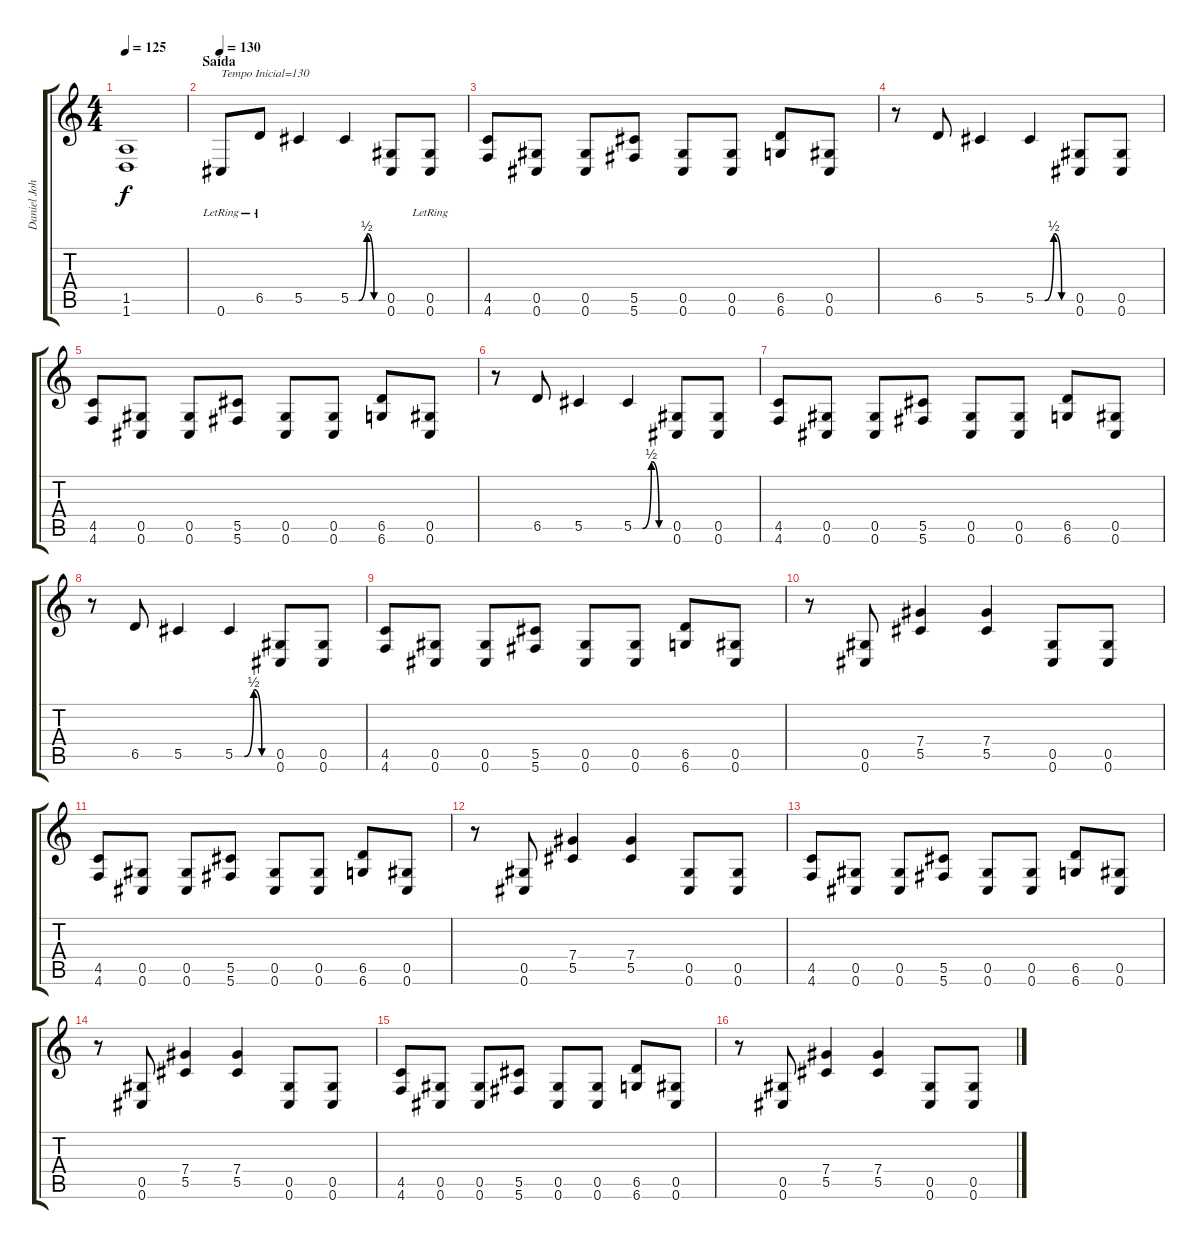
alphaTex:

\track ("Daniel Johns" "Daniel Joh") {instrument distortionguitar}
\staff {score tabs}
\tuning (Eb4 Bb3 Gb3 Db3 Ab2 Db2) {hide}
\ts (4 4)
\tempo 125
\clef g2
\ks c
(1.5{t} 1.6{t}).1{dy f} |
\section ("" "Saída")
\tempo 130
0.6{lr}.8{txt "Tempo Inicial=130"} 6.5{lr}.8 5.5.4 5.5{be (custom 0 0 15 0 30 2 43 0 60 0)}.4 (0.5 0.6).8 (0.5 0.6{lr}).8 |
(4.5 4.6).8 (0.5 0.6).8{volume 11 instrument electricguitarmuted} (0.5 0.6).8 (5.5 5.6).8{volume 13 instrument distortionguitar} (0.5 0.6).8{volume 11 instrument electricguitarmuted} (0.5 0.6).8 (6.5 6.6).8{volume 13 instrument distortionguitar} (0.5 0.6).8 |
r.8 6.5.8 5.5.4 5.5{be (custom 0 0 15 0 30 2 43 0 60 0)}.4 (0.5 0.6).8 (0.5 0.6).8 |
(4.5 4.6).8 (0.5 0.6).8{volume 11 instrument electricguitarmuted} (0.5 0.6).8 (5.5 5.6).8{volume 13 instrument distortionguitar} (0.5 0.6).8{volume 11 instrument electricguitarmuted} (0.5 0.6).8 (6.5 6.6).8{volume 13 instrument distortionguitar} (0.5 0.6).8 |
r.8 6.5.8 5.5.4 5.5{be (custom 0 0 15 0 30 2 43 0 60 0)}.4 (0.5 0.6).8 (0.5 0.6).8 |
(4.5 4.6).8 (0.5 0.6).8{volume 11 instrument electricguitarmuted} (0.5 0.6).8 (5.5 5.6).8{volume 13 instrument distortionguitar} (0.5 0.6).8{volume 11 instrument electricguitarmuted} (0.5 0.6).8 (6.5 6.6).8{volume 13 instrument distortionguitar} (0.5 0.6).8 |
r.8 6.5.8 5.5.4 5.5{be (custom 0 0 15 0 30 2 43 0 60 0)}.4 (0.5 0.6).8 (0.5 0.6).8 |
(4.5 4.6).8 (0.5 0.6).8{volume 11 instrument electricguitarmuted} (0.5 0.6).8 (5.5 5.6).8{volume 13 instrument distortionguitar} (0.5 0.6).8{volume 11 instrument electricguitarmuted} (0.5 0.6).8 (6.5 6.6).8{volume 13 instrument distortionguitar} (0.5 0.6).8 |
r.8 (0.5 0.6).8 (7.4 5.5).4 (7.4 5.5).4 (0.5 0.6).8 (0.5 0.6).8 |
(4.5 4.6).8 (0.5 0.6).8 (0.5 0.6).8 (5.5 5.6).8 (0.5 0.6).8 (0.5 0.6).8 (6.5 6.6).8 (0.5 0.6).8 |
r.8 (0.5 0.6).8 (7.4 5.5).4 (7.4 5.5).4 (0.5 0.6).8 (0.5 0.6).8 |
(4.5 4.6).8 (0.5 0.6).8 (0.5 0.6).8 (5.5 5.6).8 (0.5 0.6).8 (0.5 0.6).8 (6.5 6.6).8 (0.5 0.6).8 |
r.8 (0.5 0.6).8 (7.4 5.5).4 (7.4 5.5).4 (0.5 0.6).8 (0.5 0.6).8 |
(4.5 4.6).8 (0.5 0.6).8 (0.5 0.6).8 (5.5 5.6).8 (0.5 0.6).8 (0.5 0.6).8 (6.5 6.6).8 (0.5 0.6).8 |
r.8 (0.5 0.6).8 (7.4 5.5).4 (7.4 5.5).4 (0.5 0.6).8 (0.5 0.6).8
